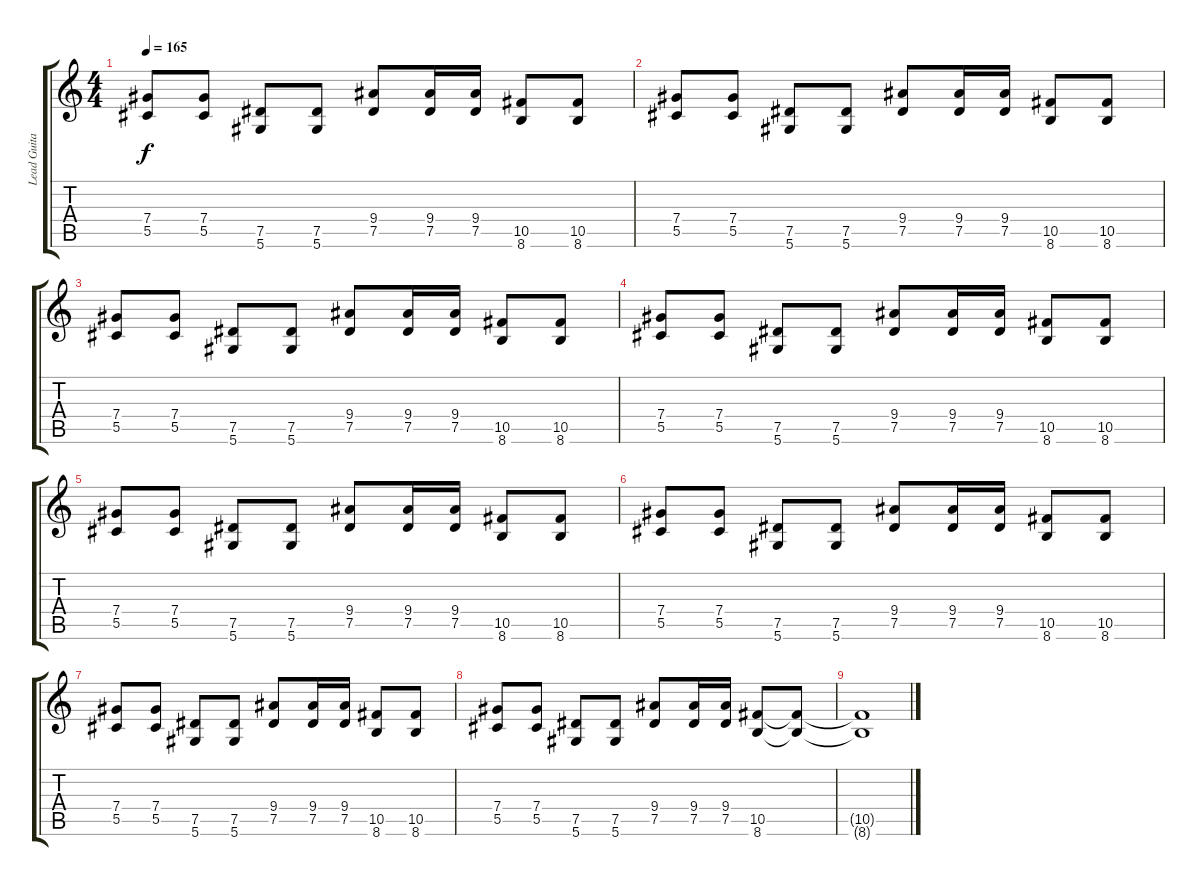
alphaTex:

\track ("Lead Guitar" "Lead Guita") {instrument distortionguitar}
\staff {score tabs}
\tuning (Eb4 Bb3 Gb3 Db3 Ab2 Eb2) {hide}
\ts (4 4)
\tempo 165
\clef g2
\ks c
(7.4 5.5).8{dy f} (7.4 5.5).8 (7.5 5.6).8 (7.5 5.6).8 (9.4 7.5).8 (9.4 7.5).16 (9.4 7.5).16 (10.5 8.6).8 (10.5 8.6).8 |
(7.4 5.5).8 (7.4 5.5).8 (7.5 5.6).8 (7.5 5.6).8 (9.4 7.5).8 (9.4 7.5).16 (9.4 7.5).16 (10.5 8.6).8 (10.5 8.6).8 |
(7.4 5.5).8 (7.4 5.5).8 (7.5 5.6).8 (7.5 5.6).8 (9.4 7.5).8 (9.4 7.5).16 (9.4 7.5).16 (10.5 8.6).8 (10.5 8.6).8 |
(7.4 5.5).8 (7.4 5.5).8 (7.5 5.6).8 (7.5 5.6).8 (9.4 7.5).8 (9.4 7.5).16 (9.4 7.5).16 (10.5 8.6).8 (10.5 8.6).8 |
(7.4 5.5).8 (7.4 5.5).8 (7.5 5.6).8 (7.5 5.6).8 (9.4 7.5).8 (9.4 7.5).16 (9.4 7.5).16 (10.5 8.6).8 (10.5 8.6).8 |
(7.4 5.5).8 (7.4 5.5).8 (7.5 5.6).8 (7.5 5.6).8 (9.4 7.5).8 (9.4 7.5).16 (9.4 7.5).16 (10.5 8.6).8 (10.5 8.6).8 |
(7.4 5.5).8 (7.4 5.5).8 (7.5 5.6).8 (7.5 5.6).8 (9.4 7.5).8 (9.4 7.5).16 (9.4 7.5).16 (10.5 8.6).8 (10.5 8.6).8 |
(7.4 5.5).8 (7.4 5.5).8 (7.5 5.6).8 (7.5 5.6).8 (9.4 7.5).8 (9.4 7.5).16 (9.4 7.5).16 (10.5 8.6).8 (10.5{t} 8.6{t}).8 |
(10.5{t} 8.6{t}).1
